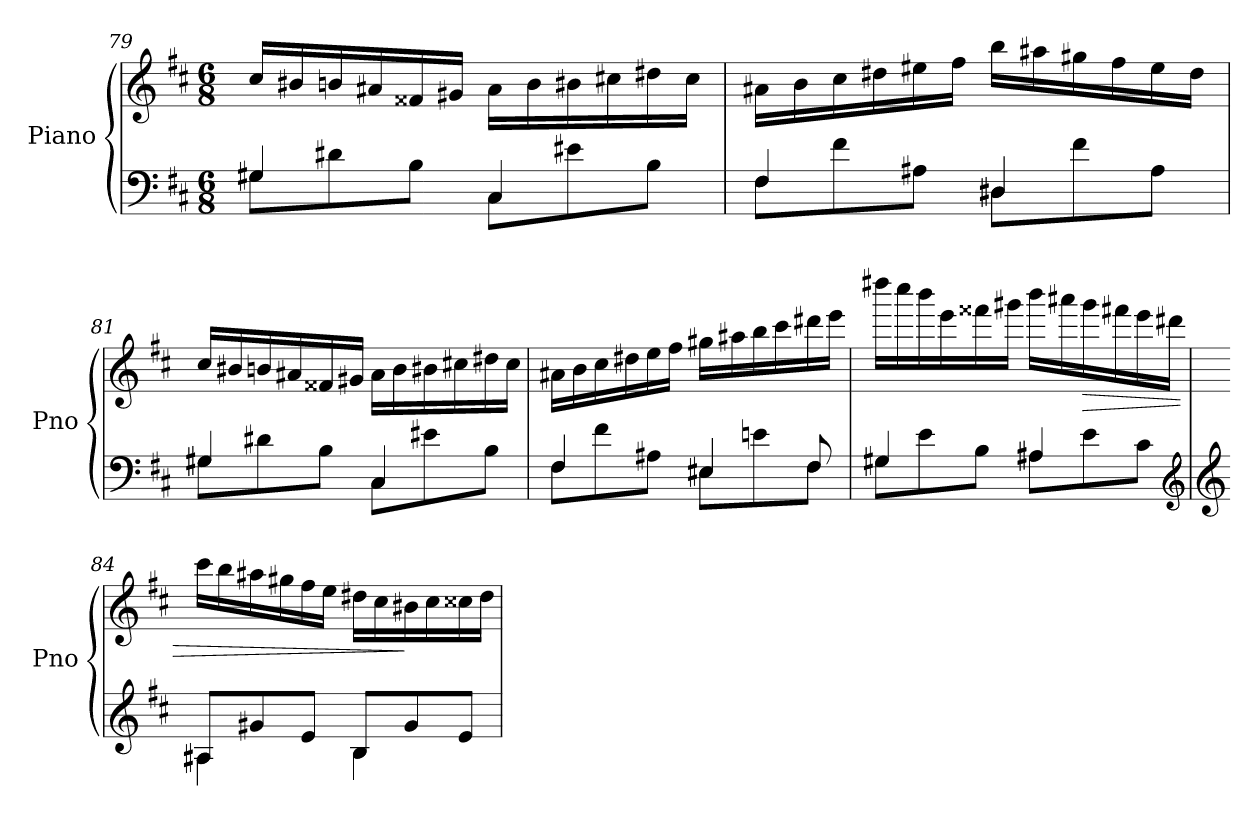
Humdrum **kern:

**kern	**kern	**dynam
*part1	*part1	*part1
*staff2	*staff1	*staff1/2
*I"Piano	*	*
*I'Pno	*	*
*clefF4	*clefG2	*
*k[f#c#]	*k[f#c#]	*
*D:	*D:	*
*M6/8	*M6/8	*
=79	=79	=79
*^	*	*
8G#\L	4G#X/	16cc#/LL	.
.	.	16b#X/	.
8d#X\	.	16bn/	.
.	.	16a#X/	.
8B\J	8ryy	16f##X/	.
.	.	16g#X/JJ	.
8C#\L	4C#/	16a#\LL	.
.	.	16b\	.
8e#X\	.	16b#X\	.
.	.	16cc#X\	.
8B\J	8ryy	16dd#X\	.
.	.	16cc#\JJ	.
=80	=80	=80	=80
8F#\L	4F#/	16a#X\LL	.
.	.	16b\	.
8f#\	.	16cc#\	.
.	.	16dd#X\	.
8A#X\J	8ryy	16ee#X\	.
.	.	16ff#\JJ	.
8D#\L	4D#X/	16bb\LL	.
.	.	16aa#X\	.
8f#\	.	16gg#X\	.
.	.	16ff#\	.
8A#\J	8ryy	16ee#\	.
.	.	16dd#\JJ	.
!!LO:PB:g=z
=81	=81	=81	=81
8G#\L	4G#X/	16cc#/LL	.
.	.	16b#X/	.
8d#X\	.	16bn/	.
.	.	16a#X/	.
8B\J	8ryy	16f##X/	.
.	.	16g#X/JJ	.
8C#\L	4C#/	16a#\LL	.
.	.	16b\	.
8e#X\	.	16b#X\	.
.	.	16cc#X\	.
8B\J	8ryy	16dd#X\	.
.	.	16cc#\JJ	.
=82	=82	=82	=82
8F#\L	4F#/	16a#X\LL	.
.	.	16b\	.
8f#\	.	16cc#\	.
.	.	16dd#X\	.
8A#X\J	8ryy	16ee\	.
.	.	16ff#\JJ	.
8E#\L	4E#X/	16gg#X\LL	.
.	.	16aa#X\	.
8en\	.	16bb\	.
.	.	16ccc#\	.
8F#\J	8F#/	16ddd#X\	.
.	.	16eee\JJ	.
=83	=83	=83	=83
8G#\L	4G#X/	16dddd#X\LL	.
.	.	16cccc#\	.
8e\	.	16bbb\	.
.	.	16eee\	.
8B\J	8ryy	16fff##X\	.
.	.	16ggg#X\JJ	.
8A#\L	4A#X/	16bbb\LL	.
.	.	16aaa#X\	.
!	!	!	!LO:HP:b
8e\	.	16ggg#\	>
.	.	16fff#X\	.
8c#\J	8ryy	16eee\	.
.	.	16ddd#X\JJ	.
*clefG2	*	*	*
!!LO:LB:g=z
=84	=84	=84	=84
*clefG2	*	*	*
8A#/L	4A#X\	16ccc#\LL	.
.	.	16bb\	.
8g#X/	.	16aa#X\	.
.	.	16gg#X\	.
8e/J	8ryy	16ff#\	.
.	.	16ee\JJ	.
8B/L	4B\	16dd#X\LL	.
.	.	16cc#\	.
8g#/	.	16b#X\	]
.	.	16cc#\	.
8e/J	8ryy	16cc##X\	.
.	.	16dd#\JJ	.
*v	*v	*	*
=	=	=
*-	*-	*-
